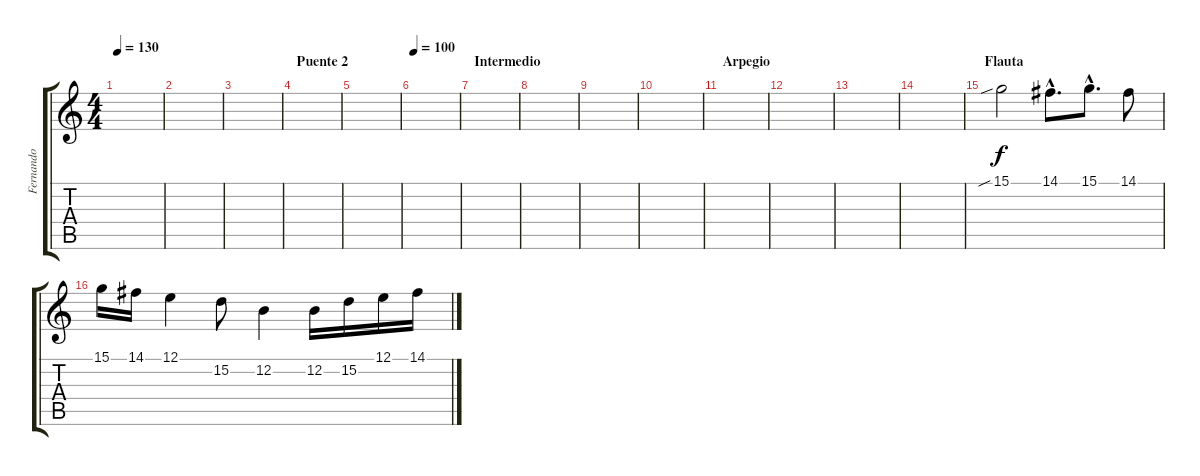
\track ("Fernando" "Fernando") {instrument flute}
\staff {score tabs}
\tuning (E4 B3 G3 D3 A2 E2) {hide}
\ts (4 4)
\tempo 130
\clef g2
\ks c
|
|
|
\section ("" "Puente 2")
|
|
\tempo 100
|
\section ("" "Intermedio")
|
|
|
|
\section ("" "Arpegio")
|
|
|
|
\section ("" "Flauta")
15.1{sib}.2{volume 11} 14.1{hac}.8{d} 15.1{hac}.8{d} 14.1.8 |
15.1.16 14.1.16 12.1.4 15.2.8 12.2.4 12.2.16 15.2.16 12.1.16 14.1.16
